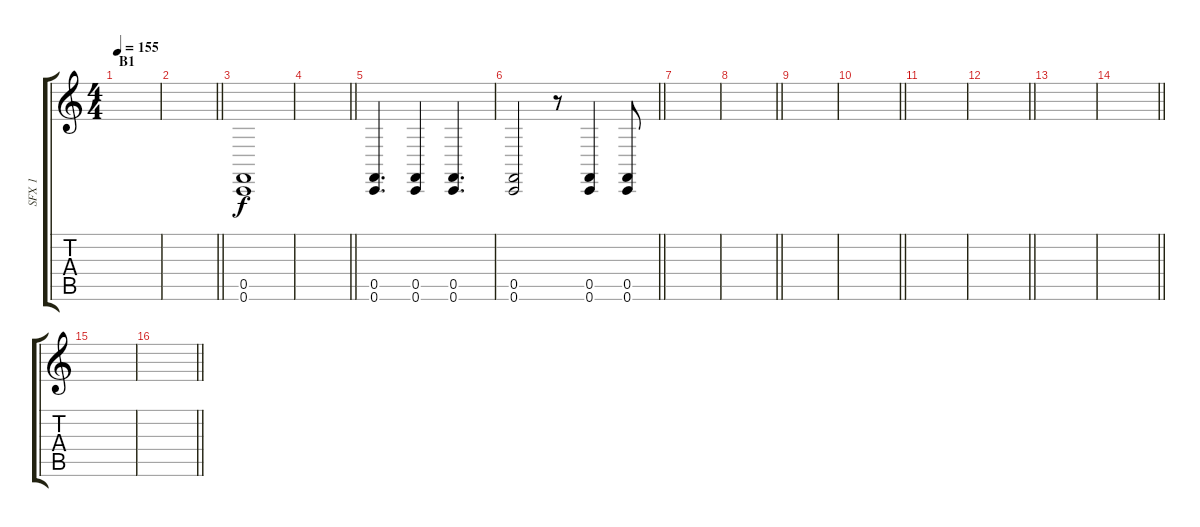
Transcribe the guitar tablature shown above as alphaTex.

\track ("SFX 1" "SFX 1") {instrument synthdrum}
\staff {score tabs}
\tuning (C4 G3 Eb3 Bb2 F2 C2) {hide}
\ts (4 4)
\section ("" "B1")
\tempo 155
\clef g2
\ks c
|
\barLineRight lightlight
|
(0.5 0.6).1 |
\barLineRight lightlight
|
\section ("" "")
(0.5 0.6).4{d} (0.5 0.6).4 (0.5 0.6).4{d} |
\barLineRight lightlight
(0.5 0.6).2 r.8 (0.5 0.6).4 (0.5 0.6).8 |
|
\barLineRight lightlight
|
\section ("" "")
|
\barLineRight lightlight
|
|
\barLineRight lightlight
|
\section ("" "")
|
\barLineRight lightlight
|
|
\barLineRight lightlight
